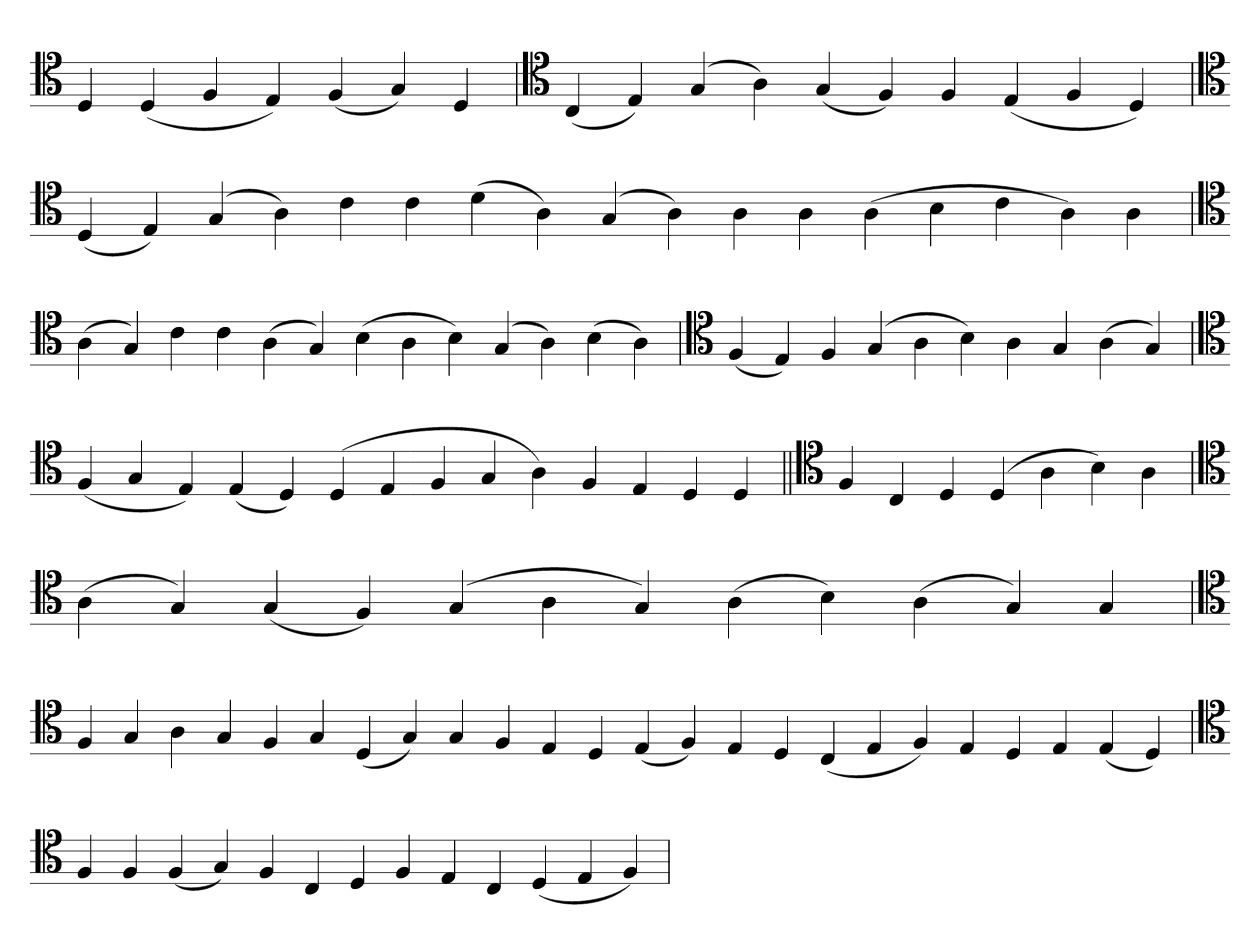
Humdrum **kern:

**kern
*part1
*staff1
*clefC4
=
4D
(4D
4F
4E)
(4F
4G)
4D
=`
*clefC4
(4C
4E)
(4G
4A)
(4G
4F)
4F
(4E
4F
4D)
='
*clefC4
(4D
4E)
(4G
4A)
4c
4c
(4d
4A)
(4G
4A)
4A
4A
(4A
4B
4c
4A)
4A
=
*clefC4
(4A
4G)
4c
4c
(4A
4G)
(4B
4A
4B)
(4G
4A)
(4B
4A)
=`
*clefC4
(4F
4E)
4F
(4G
4A
4B)
4A
4G
(4A
4G)
=`
*clefC4
(4F
4G
4E)
(4E
4D)
(4D
4E
4F
4G
4A)
4F
4E
4D
4D
=||
*clefC4
4F
4C
4D
(4D
4A
4B)
4A
=`
*clefC4
(4A
4G)
(4G
4F)
(4G
4A
4G)
(4A
4B)
(4A
4G)
4G
='
*clefC4
4F
4G
4A
4G
4F
4G
(4D
4G)
4G
4F
4E
4D
(4E
4F)
4E
4D
(4C
4E
4F)
4E
4D
4E
(4E
4D)
=
*clefC4
4F
4F
(4F
4G)
4F
4C
4D
4F
4E
4C
(4D
4E
4F)
='
*-
